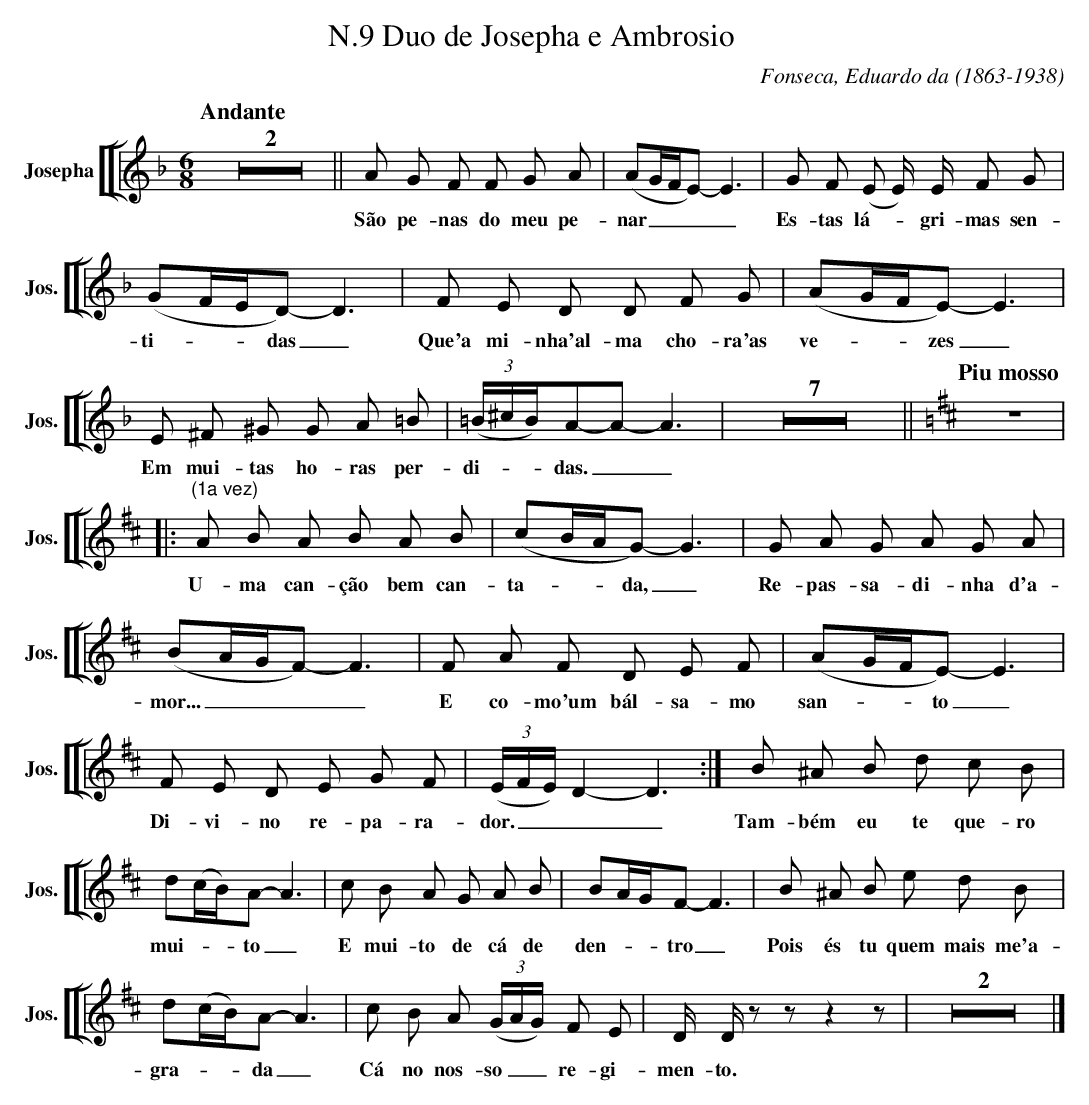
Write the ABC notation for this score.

X:1
T:N.9 Duo de Josepha e Ambrosio
C:Fonseca, Eduardo da (1863-1938)
M:6/8
L:1/8
K:F
V: 10 clef=treble name="Josepha" sname="Jos."
%%staves [[ 10 ]]
[Q:"Andante"]
   Z2 || A G F F G A | (AG/F/E)-E3 | G F (E E/) E/ F G | (GF/E/D)-D3 | \
w: S\~ao pe-nas do meu pe-nar____ Es-tas l\'a--gri-mas sen-ti---das_
   F E D D F G  | (AG/F/E)-E3 | E ^F ^G G A =B | ((3=B/^c/B/)A-A-A3 | \
w: Que'a mi-nha'al-ma cho-ra'as ve---zes_ Em mui-tas ho-ras per-di---das.__
   Z7 || [K:D] [Q:"Piu mosso"] Z |: "^(1a vez)" A B A B A B | (cB/A/G)-G3 | G A G A G A | (BA/G/F)-F3 | \
w: U-ma can-\cc\~ao bem can-ta---da,_ Re-pas-sa-di-nha d'a-mor...____
   F A F D E F | (AG/F/E)-E3 | F E D E G F | ((3E/F/E/) D2-D3 :| \
w: E co-mo'um b\'al-sa-mo san---to_ Di-vi-no re-pa-ra-dor.____
   B ^A B d c B | d(c/2B/2)A-A3  | c B A G A B  |  BA/2G/2F-F3 | \
w: Tam-b\'em eu te que-ro mui---to_ E mui-to de c\'a de den---tro_
    B ^A B e d B  | d(c/2B/2)A-A3 | c B A ((3G/2A/2G/) F E  | D/ D/ zzz2z | Z2 |] \
w: Pois \'es tu quem mais me'a-gra---da_ C\'a no nos-so__ re-gi-men-to.
